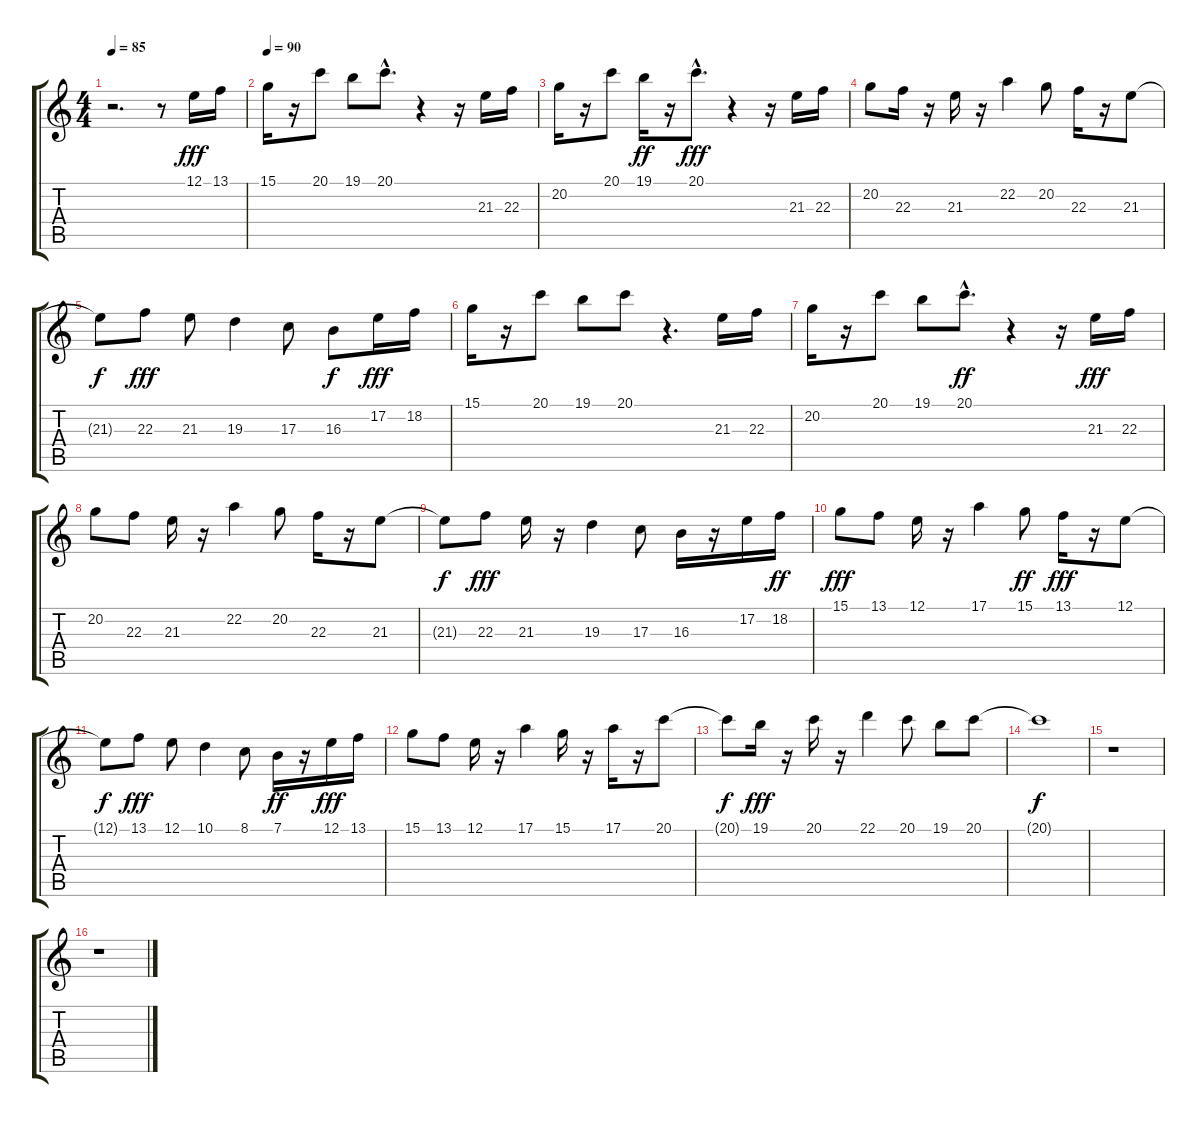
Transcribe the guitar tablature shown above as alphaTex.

\track "" {instrument brightacousticpiano}
\staff {score tabs}
\tuning (E4 B3 G3 D3 A2 E2) {hide}
\ts (4 4)
\tempo 85
\clef g2
\ks c
r.2{d dy fff} r.8 12.1.16 13.1.16 |
\tempo 90
15.1.16 r.16 20.1.8 19.1.8 20.1{hac}.8{d} r.4 r.16 21.3.16 22.3.16 |
20.2.16 r.16 20.1.8 19.1.16{dy ff} r.16 20.1{hac}.8{d dy fff} r.4 r.16 21.3.16 22.3.16 |
20.2.8 22.3.16 r.16 21.3.16 r.16 22.2.4 20.2.8 22.3.16 r.16 21.3.8 |
21.3{t}.8{dy f} 22.3.8{dy fff} 21.3.8 19.3.4 17.3.8 16.3.8{dy f} 17.2.16{dy fff} 18.2.16 |
15.1.16 r.16 20.1.8 19.1.8 20.1.8 r.4{d} 21.3.16 22.3.16 |
20.2.16 r.16 20.1.8 19.1.8 20.1{hac}.8{d dy ff} r.4 r.16 21.3.16{dy fff} 22.3.16 |
20.2.8 22.3.8 21.3.16 r.16 22.2.4 20.2.8 22.3.16 r.16 21.3.8 |
21.3{t}.8{dy f} 22.3.8{dy fff} 21.3.16 r.16 19.3.4 17.3.8 16.3.16 r.16 17.2.16 18.2.16{dy ff} |
15.1.8{dy fff} 13.1.8 12.1.16 r.16 17.1.4 15.1.8{dy ff} 13.1.16{dy fff} r.16 12.1.8 |
12.1{t}.8{dy f} 13.1.8{dy fff} 12.1.8 10.1.4 8.1.8 7.1.16{dy ff} r.16 12.1.16{dy fff} 13.1.16 |
15.1.8 13.1.8 12.1.16 r.16 17.1.4 15.1.16 r.16 17.1.16 r.16 20.1.8 |
20.1{t}.8{dy f} 19.1.16{dy fff} r.16 20.1.16 r.16 22.1.4 20.1.8 19.1.8 20.1.8 |
20.1{t}.1{dy f} |
r.1 |
r.1
